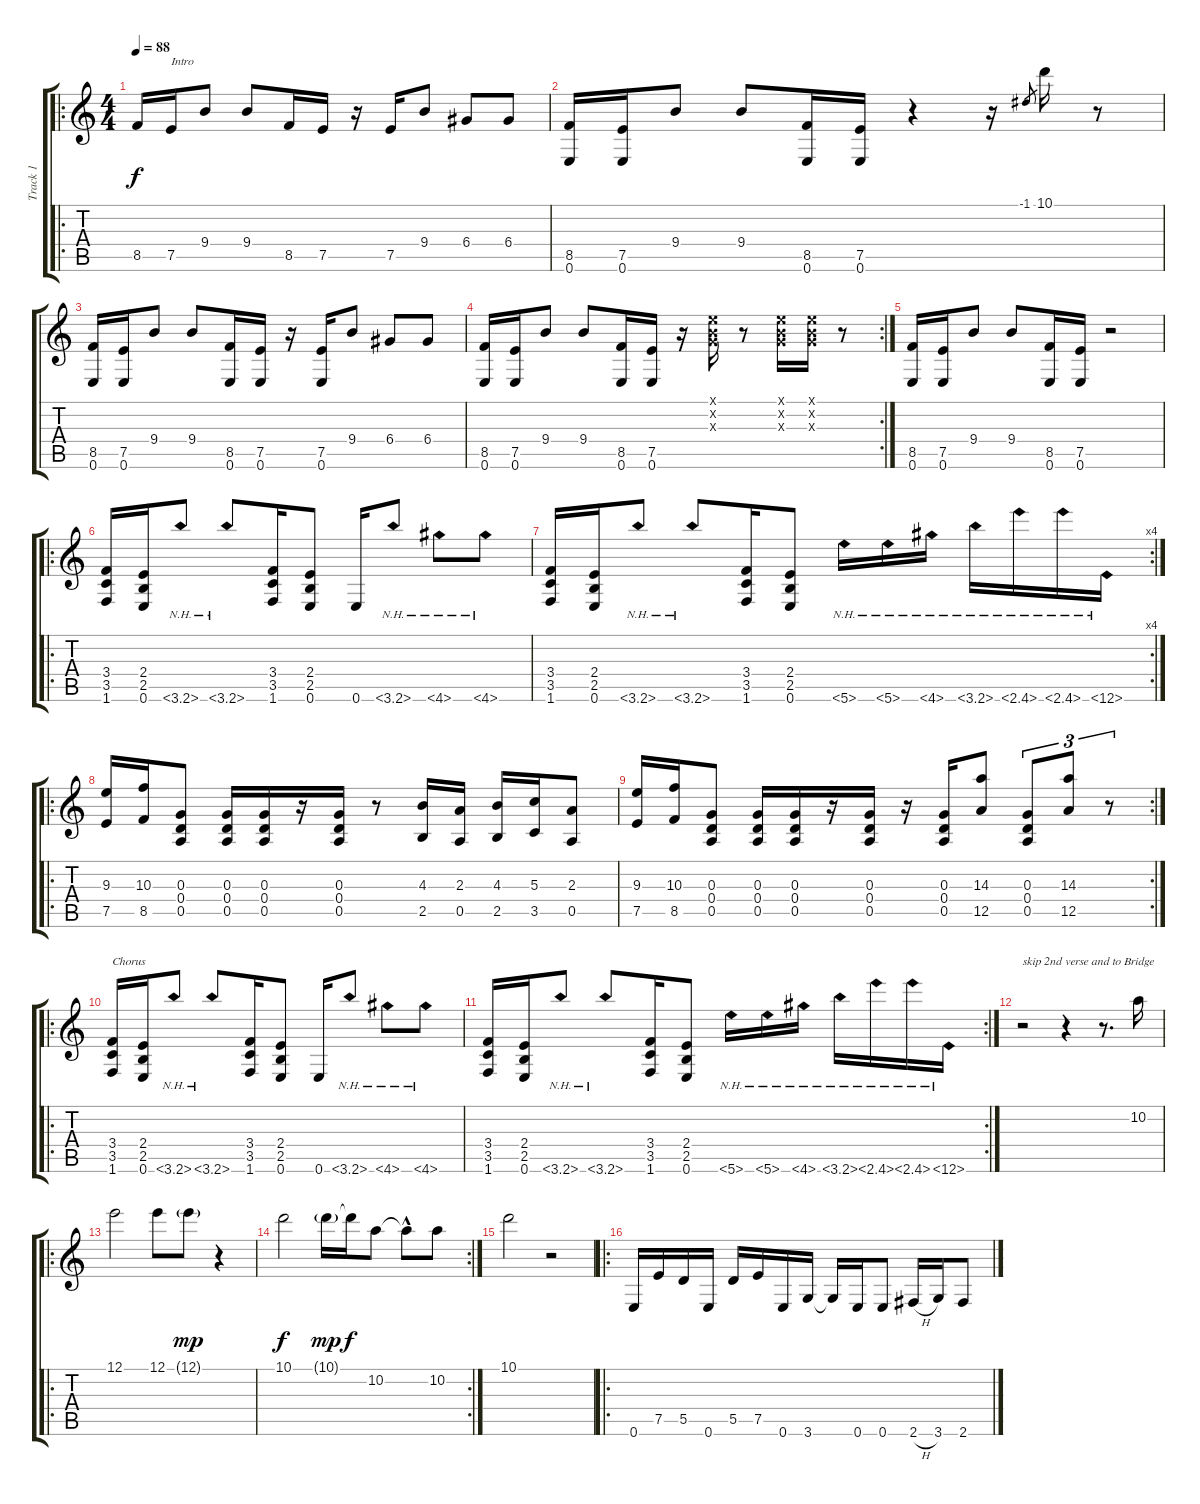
\track ("Track 1" "Track 1") {instrument distortionguitar}
\staff {score tabs}
\tuning (E4 B3 G3 D3 A2 E2) {hide}
\ro
\ts (4 4)
\tempo 88
\clef g2
\ks c
8.5.16{dy f balance 11 instrument electricguitarclean} 7.5.16{txt "Intro"} 9.4.8 9.4.8 8.5.16 7.5.16 r.16 7.5.16 9.4.8 6.4.8 6.4.8 |
(8.5 0.6).16 (7.5 0.6).16 9.4.8 9.4.8 (8.5 0.6).16 (7.5 0.6).16 r.4 r.16 -1.1.8{gr} 10.1.16 r.8 |
(8.5 0.6).16 (7.5 0.6).16 9.4.8 9.4.8 (8.5 0.6).16 (7.5 0.6).16 r.16 (7.5 0.6).16 9.4.8 6.4.8 6.4.8 |
\rc 2
(8.5 0.6).16 (7.5 0.6).16 9.4.8 9.4.8 (8.5 0.6).16 (7.5 0.6).16 r.16 (0.1{x} 0.2{x} 0.3{x}).16 r.8 (0.1{x} 0.2{x} 0.3{x}).16 (0.1{x} 0.2{x} 0.3{x}).16 r.8 |
(8.5 0.6).16 (7.5 0.6).16 9.4.8 9.4.8 (8.5 0.6).16 (7.5 0.6).16 r.2 |
\ro
(3.4 3.5 1.6).16{instrument distortionguitar} (2.4 2.5 0.6).16 3.6{nh}.8 3.6{nh}.8 (3.4 3.5 1.6).16 (2.4 2.5 0.6).8 0.6.16 3.6{nh}.8 4.6{nh}.8 4.6{nh}.8 |
\rc 4
(3.4 3.5 1.6).16 (2.4 2.5 0.6).16 3.6{nh}.8 3.6{nh}.8 (3.4 3.5 1.6).16 (2.4 2.5 0.6).8 5.6{nh}.16 5.6{nh}.16 4.6{nh}.16 3.6{nh}.16 2.6{nh}.16 2.6{nh}.16 1.6{nh}.16 |
\ro
(9.3 7.5).16 (10.3 8.5).16 (0.3 0.4 0.5).8 (0.3 0.4 0.5).16 (0.3 0.4 0.5).16 r.16 (0.3 0.4 0.5).16 r.8 (4.3 2.5).16 (2.3 0.5).16 (4.3 2.5).16 (5.3 3.5).16 (2.3 0.5).8 |
\rc 2
(9.3 7.5).16 (10.3 8.5).16 (0.3 0.4 0.5).8 (0.3 0.4 0.5).16 (0.3 0.4 0.5).16 r.16 (0.3 0.4 0.5).16 r.16 (0.3 0.4 0.5).16 (14.3 12.5).8 (0.3 0.4 0.5).8{tu (3 2)} (14.3 12.5).8{tu (3 2)} r.8{tu (3 2)} |
\ro
(3.4 3.5 1.6).16{txt "Chorus"} (2.4 2.5 0.6).16 3.6{nh}.8 3.6{nh}.8 (3.4 3.5 1.6).16 (2.4 2.5 0.6).8 0.6.16 3.6{nh}.8 4.6{nh}.8 4.6{nh}.8 |
\rc 2
(3.4 3.5 1.6).16 (2.4 2.5 0.6).16 3.6{nh}.8 3.6{nh}.8 (3.4 3.5 1.6).16 (2.4 2.5 0.6).8 5.6{nh}.16 5.6{nh}.16 4.6{nh}.16 3.6{nh}.16 2.6{nh}.16 2.6{nh}.16 1.6{nh}.16 |
r.2{txt "skip 2nd verse and to Bridge"} r.4 r.8{d} 10.2.16 |
\ro
12.1.2 12.1.8 12.1{g}.8{dy mp} r.4 |
\rc 2
10.1.2{dy f} 10.1{g}.16{dy mp} 10.1{t}.16{dy f} 10.2.8 10.2{hac t}.8 10.2.8 |
10.1.2 r.2 |
\ro
0.6.16 7.5.16 5.5.16 0.6.16 5.5.16 7.5.16 0.6.16 3.6.16 3.6{t}.16 0.6.16 0.6.8 2.6{h}.16 3.6.16 2.6.8
